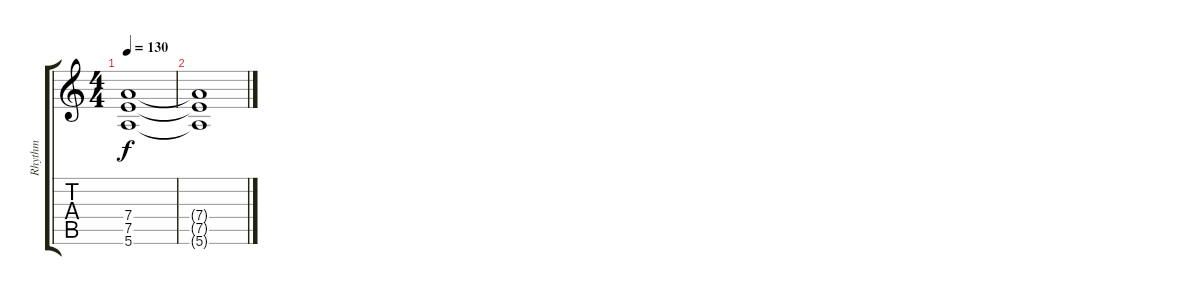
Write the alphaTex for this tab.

\track ("Rhythm" "Rhythm") {instrument distortionguitar}
\staff {score tabs}
\tuning (E4 B3 G3 D3 A2 E2) {hide}
\ts (4 4)
\tempo 130
\clef g2
\ks c
(7.4 7.5 5.6).1{dy f} |
(7.4{t} 7.5{t} 5.6{t}).1
